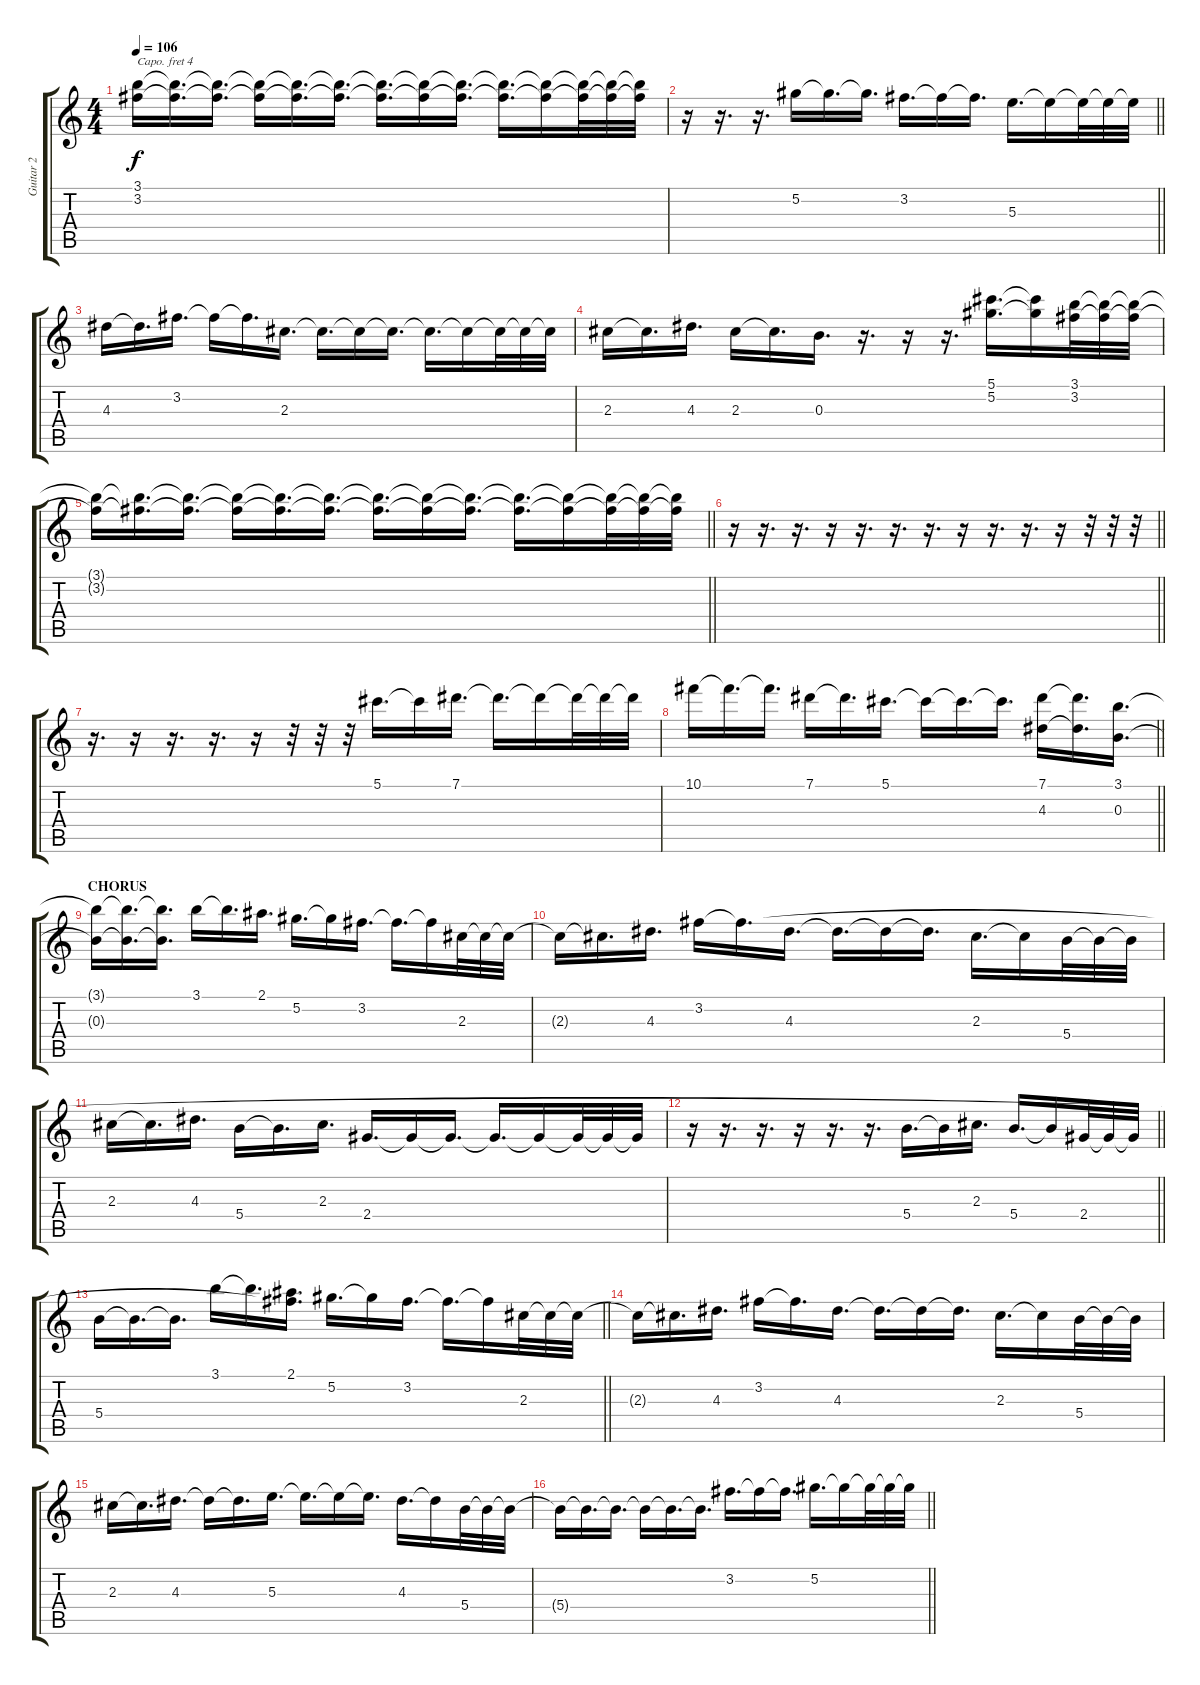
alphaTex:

\track ("Guitar 2" "Guitar 2") {instrument acousticguitarnylon}
\staff {score tabs}
\capo 4
\tuning (E4 B3 G3 D3 A2 E2) {hide}
\ts (4 4)
\tempo 106
\clef g2
\ks c
(3.1{t} 3.2{t}).16{dy f} (3.1{t} 3.2{t}).16{d} (3.1{t} 3.2{t}).16{d} (3.1{t} 3.2{t}).16 (3.1{t} 3.2{t}).16{d} (3.1{t} 3.2{t}).16{d} (3.1{t} 3.2{t}).16{d} (3.1{t} 3.2{t}).16 (3.1{t} 3.2{t}).16{d} (3.1{t} 3.2{t}).16{d} (3.1{t} 3.2{t}).16 (3.1{t} 3.2{t}).32 (3.1{t} 3.2{t}).32 (3.1{t} 3.2{t}).32 |
\barLineRight lightlight
r.16 r.16{d} r.16{d} 5.2.16 5.2{t}.16{d} 5.2{t}.16{d} 3.2.16{d} 3.2{t}.16 3.2{t}.16{d} 5.3.16{d} 5.3{t}.16 5.3{t}.32 5.3{t}.32 5.3{t}.32 |
4.3.16 4.3{t}.16{d} 3.2.16{d} 3.2{t}.16 3.2{t}.16{d} 2.3.16{d} 2.3{t}.16{d} 2.3{t}.16 2.3{t}.16{d} 2.3{t}.16{d} 2.3{t}.16 2.3{t}.32 2.3{t}.32 2.3{t}.32 |
2.3.16 2.3{t}.16{d} 4.3.16{d} 2.3.16 2.3{t}.16{d} 0.3.16{d} r.16{d} r.16 r.16{d} (5.1 5.2).16{d} (5.1{t} 5.2{t}).16 (3.1 3.2).32 (3.1{t} 3.2{t}).32 (3.1{t} 3.2{t}).32 |
\barLineRight lightlight
(3.1{t} 3.2{t}).16 (3.1{t} 3.2{t}).16{d} (3.1{t} 3.2{t}).16{d} (3.1{t} 3.2{t}).16 (3.1{t} 3.2{t}).16{d} (3.1{t} 3.2{t}).16{d} (3.1{t} 3.2{t}).16{d} (3.1{t} 3.2{t}).16 (3.1{t} 3.2{t}).16{d} (3.1{t} 3.2{t}).16{d} (3.1{t} 3.2{t}).16 (3.1{t} 3.2{t}).32 (3.1{t} 3.2{t}).32 (3.1{t} 3.2{t}).32 |
\barLineRight lightlight
r.16 r.16{d} r.16{d} r.16 r.16{d} r.16{d} r.16{d} r.16 r.16{d} r.16{d} r.16 r.32 r.32 r.32 |
r.16{d} r.16 r.16{d} r.16{d} r.16 r.32 r.32 r.32 5.1.16{d} 5.1{t}.16 7.1.16{d} 7.1{t}.16{d} 7.1{t}.16 7.1{t}.32 7.1{t}.32 7.1{t}.32 |
\barLineRight lightlight
10.1.16 10.1{t}.16{d} 10.1{t}.16{d} 7.1.16 7.1{t}.16{d} 5.1.16{d} 5.1{t}.16 5.1{t}.16{d} 5.1{t}.16{d} (7.1 4.3).16 (7.1{t} 4.3{t}).16{d} (3.1 0.3).16{d} |
\section ("" "CHORUS")
(3.1{t} 0.3{t}).16 (3.1{t} 0.3{t}).16{d} (3.1{t} 0.3{t}).16{d} 3.1.16 3.1{t}.16{d} 2.1.16{d} 5.2.16{d} 5.2{t}.16 3.2.16{d} 3.2{t}.16{d} 3.2{t}.16 2.3.32 2.3{t}.32 2.3{t}.32 |
2.3{t}.16 2.3{t}.16{d} 4.3.16{d} 3.2.16 3.2{t}.16{d} 4.3.16{d} 4.3{t}.16{d} 4.3{t}.16 4.3{t}.16{d} 2.3.16{d} 2.3{t}.16 5.4.32 5.4{t}.32 5.4{t}.32 |
2.3.16 2.3{t}.16{d} 4.3.16{d} 5.4.16 5.4{t}.16{d} 2.3.16{d} 2.4.16{d} 2.4{t}.16 2.4{t}.16{d} 2.4{t}.16{d} 2.4{t}.16 2.4{t}.32 2.4{t}.32 2.4{t}.32 |
\barLineRight lightlight
r.16 r.16{d} r.16{d} r.16 r.16{d} r.16{d} 5.4.16{d} 5.4{t}.16 2.3.16{d} 5.4.16{d} 5.4{t}.16 2.4.32 2.4{t}.32 2.4{t}.32 |
\barLineRight lightlight
5.4.16 5.4{t}.16{d} 5.4{t}.16{d} 3.1.16 3.1{t}.16{d} (2.1 3.2{t}).16{d} 5.2.16{d} 5.2{t}.16 3.2.16{d} 3.2{t}.16{d} 3.2{t}.16 2.3.32 2.3{t}.32 2.3{t}.32 |
2.3{t}.16 2.3{t}.16{d} 4.3.16{d} 3.2.16 3.2{t}.16{d} 4.3.16{d} 4.3{t}.16{d} 4.3{t}.16 4.3{t}.16{d} 2.3.16{d} 2.3{t}.16 5.4.32 5.4{t}.32 5.4{t}.32 |
2.3.16 2.3{t}.16{d} 4.3.16{d} 4.3{t}.16 4.3{t}.16{d} 5.3.16{d} 5.3{t}.16{d} 5.3{t}.16 5.3{t}.16{d} 4.3.16{d} 4.3{t}.16 5.4.32 5.4{t}.32 5.4{t}.32 |
\barLineRight lightlight
5.4{t}.16 5.4{t}.16{d} 5.4{t}.16{d} 5.4{t}.16 5.4{t}.16{d} 5.4{t}.16{d} 3.2.16{d} 3.2{t}.16 3.2{t}.16{d} 5.2.16{d} 5.2{t}.16 5.2{t}.32 5.2{t}.32 5.2{t}.32
